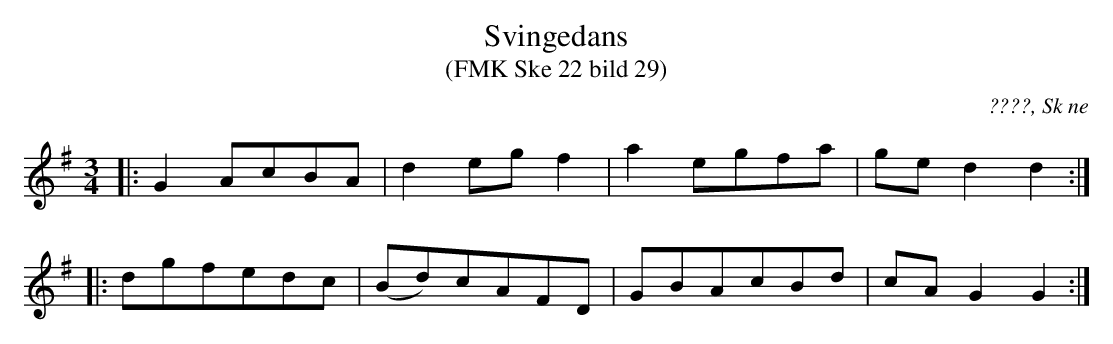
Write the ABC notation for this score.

X:1
T:Svingedans
T:(FMK Ske 22 bild 29)
O:????, Sk ne
M:3/4
L:1/8
Q:108
K:G
|: G2 AcBA | d2 eg f2 | a2 egfa | ge d2 d2 :|
|: dgfedc | (Bd)cAFD | GBAcBd | cA G2 G2 :|
